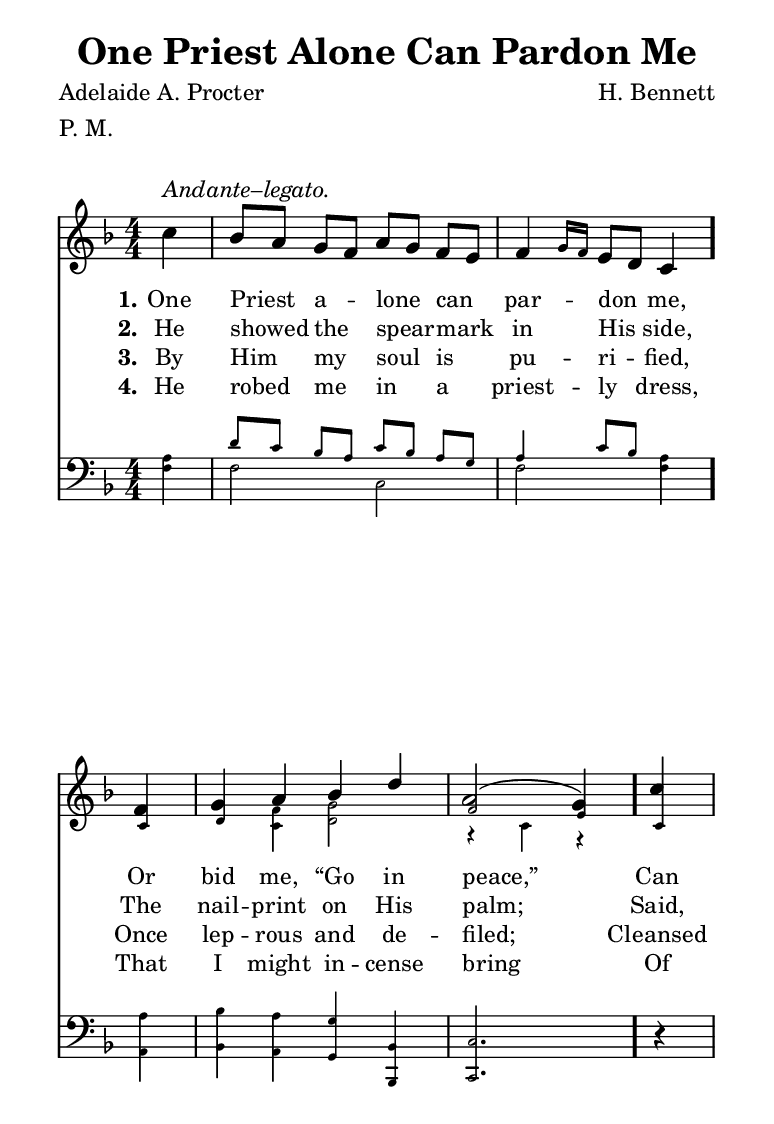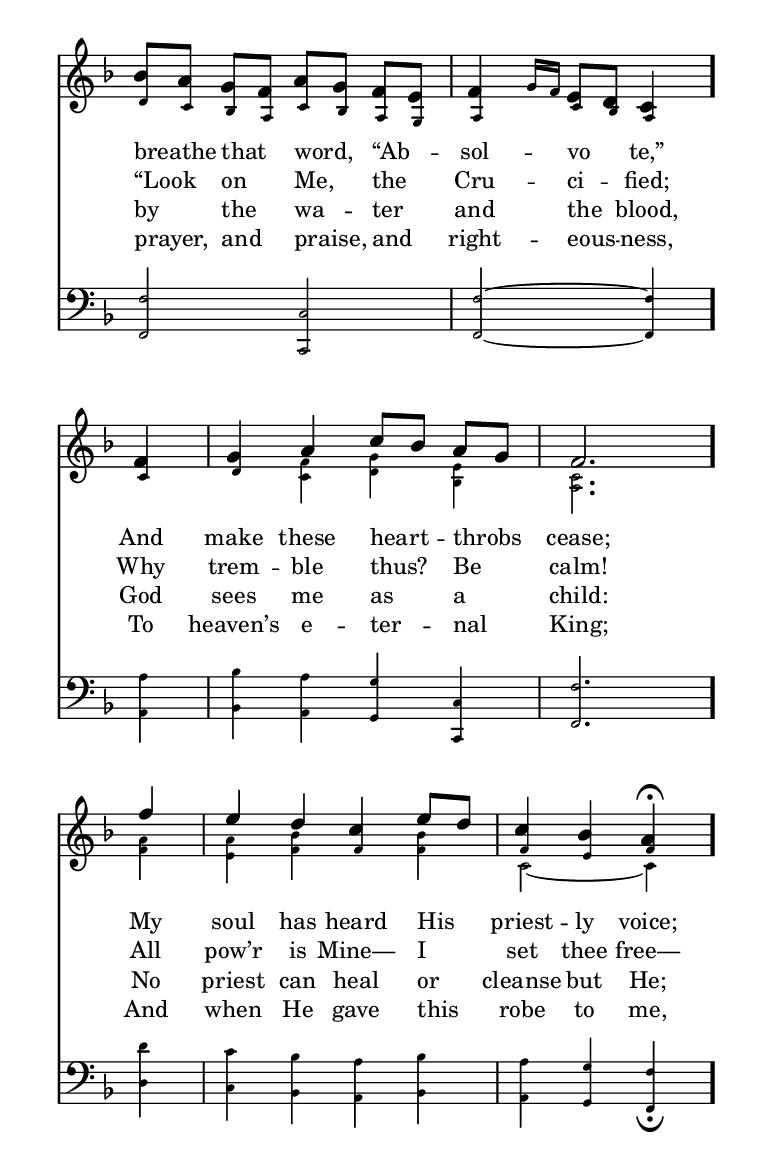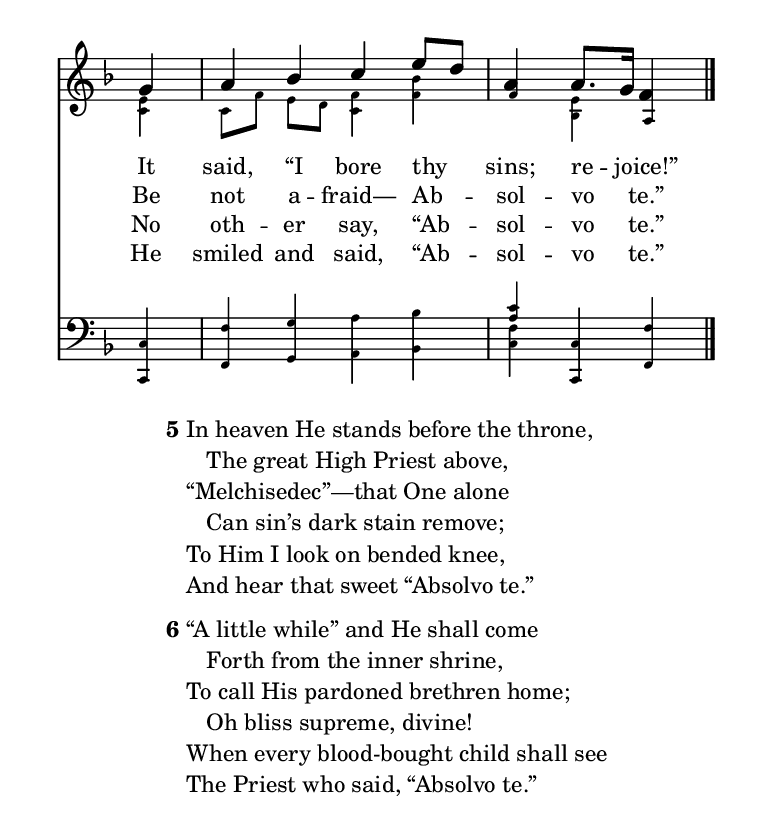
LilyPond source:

\include "common/global.ily"
\paper {
  \include "common/paper.ily"
}

\header{
  %gospel
  hymnnumber = "244"
  title = "One Priest Alone Can Pardon Me"
  tunename = ""
  meter = "P. M."
  poet = "Adelaide A. Procter" % see https://hymnary.org/text/one_priest_alone_can_pardon_me
  composer = "H. Bennett" % not found at hymnary.org
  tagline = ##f
}

ta = { \tempo 4=80 }
tb = { \tempo 4=40 }

global = {
  \include "common/overrides.ily"
  \override Staff.TimeSignature.style = #'numbered
  \time 4/4
  \override Score.MetronomeMark.transparent = ##t % hide all fermata changes too
  \ta
  \key f \major
  \partial 4
  \autoBeamOff
}

% The overabundant tweaks are a hurried workaround for undesired behaviours from \partcombine
notesSoprano = {
\global
\relative c'' {

  c4^\markup{\italic{Andante–legato.}} | bes8[ a] g[ f] a[ g] f[ e] | f4 \grace { g16[ f] } e8[ d] c4
  f4 | g a bes d | <a \tweak font-size #-4 f>2( <g \tweak font-size #-4 e>4)
  \eogbreak
  c4 | bes8[ a] g[ f] a[ g] f[ e] | f4 \grace { g16[ f] } e8[ d] c4
  f4 | g a c8[ bes] a[ g] | f2.
  \eogbreak
  f'4 | e d c e8[ d] | <c \tweak font-size #-4 f,>4 <bes \tweak font-size #-4 e,> \tb <a \tweak font-size #-4 f>\fermata \ta
  g4 | a bes c e8[ d] | a4 a8.[ g16] f4

  \bar "|."

}
}

notesAlto = {
\global
\override NoteHead.font-size = #-4
\relative e' {

  s4 | s1 | s2.
  \tweak font-size #-4 c4 | \tweak font-size #-4 d4 <\tweak font-size #-4 f \tweak font-size #-4 c>4 <\tweak font-size #-4 g \tweak font-size #-4 d>2 | \tweak font-size #-4 r4 \tweak font-size #-4 c, \tweak font-size #-4 r % original has d2
  \tweak font-size #-4 c4 | \tweak font-size #-4 d8[ \tweak font-size #-4 c] \tweak font-size #-4 bes[ \tweak font-size #-4 a] \tweak font-size #-4 c[ \tweak font-size #-4 bes] \tweak font-size #-4 a[ \tweak font-size #-4 g] | \tweak font-size #-4 a4 \tweak font-size #-4 c8[ \tweak font-size #-4 bes] \tweak font-size #-4 a4
  \tweak font-size #-4 c4 | \tweak font-size #-4 d4 <\tweak font-size #-4 f \tweak font-size #-4 c>4 <\tweak font-size #-4 g \tweak font-size #-4 d> <\tweak font-size #-4 e \tweak font-size #-4 bes> | <\tweak font-size #-4 c \tweak font-size #-4 a>2. % original has d2
  <\tweak font-size #-4 a' \tweak font-size #-4 f>4 | <\tweak font-size #-4 a \tweak font-size #-4 e> <\tweak font-size #-4 bes \tweak font-size #-4 f> \tweak font-size #-4 f <\tweak font-size #-4 bes \tweak font-size #-4 f> | \tweak font-size #-4 c,2 ~ \tweak font-size #-4 c4
  <\tweak font-size #-4 e \tweak font-size #-4 c>4 | \tweak font-size #-4 c8[ \tweak font-size #-4 f] \tweak font-size #-4 e[ \tweak font-size #-4 d] <\tweak font-size #-4 f \tweak font-size #-4 c>4 <\tweak font-size #-4 bes \tweak font-size #-4 f>4 | \tweak font-size #-4 f <\tweak font-size #-4 e \tweak font-size #-4 bes>4 \tweak font-size #-4 a,

}
}

notesTenor = {
\global
\override NoteHead.font-size = #-4
\relative a {

  a4 | \tweak font-size #-4 d8[ \tweak font-size #-4 c] \tweak font-size #-4 bes[ \tweak font-size #-4 a] \tweak font-size #-4 c[ \tweak font-size #-4 bes] \tweak font-size #-4 a[ \tweak font-size #-4 g] | \tweak font-size #-4 a4 \tweak font-size #-4 c8[ \tweak font-size #-4 bes] a4
  a4 | bes4 a g bes, | c2.
  r4 | f2 c | f2 ~ f4
  a4 | bes a g c, | f2.
  d'4 | c bes a bes | a g f
  c4 | f g a bes | <\tweak font-size #-4 c \tweak font-size #-4 a> c, f

}
}

notesBass = {
\global
\override NoteHead.font-size = #-4
\relative f {

  f4 | \tweak font-size #-4 f2 \tweak font-size #-4 c | \tweak font-size #-4 f f4
  a,4 | bes a g bes, | c2.
  r4 | f2 c | f2 ~ f4
  a4 | bes a g c, | f2.
  d'4 | c bes a bes | a g f_\fermata
  c4 | f g a bes | <\tweak font-size #-4 f' \tweak font-size #-4 c> c, f

}
}

wordsA = \lyricmode {
\set stanza = "1."

One Priest a -- lone can par -- don me, \bar "."
Or bid me, “Go in peace,” \bar "."
Can breathe that word, “Ab -- sol -- vo te,” \bar "."
And make these heart -- throbs cease; \bar "."
My soul has heard His priest -- ly voice; \bar "."
It said, “I bore thy sins; re -- joice!” \bar "."

}

wordsB = \lyricmode {
\set stanza = "2."

He showed the spear -- mark in His side,
The nail -- print on His palm;
Said, “Look on Me, the Cru -- ci -- fied;
Why trem -- ble thus? Be calm!
All pow’r is Mine— I set thee free—
Be not a -- fraid— Ab -- sol -- vo te.”

}

wordsC = \lyricmode {
\set stanza = "3."

By Him my soul is pu -- ri -- fied,
Once lep -- rous and de -- filed;
Cleansed by the wa -- ter and the blood,
God sees me as a child:
No priest can heal or cleanse but He;
No oth -- er say, “Ab -- sol -- vo te.”

}

wordsD = \lyricmode {
\set stanza = "4."

He robed me in a priest -- ly dress,
That I might in -- cense bring
Of prayer, and praise, and right -- eous -- ness,
To heaven’s e -- ter -- nal King;
And when He gave this robe to me,
He smiled and said, “Ab -- sol -- vo te.”

}

wordsE = \markuplist {

\line { In heaven He stands before the throne, }
\line { { \hspace #2 } The great High Priest above, }
\line { “Melchisedec”—that One alone }
\line { { \hspace #2 } Can sin’s dark stain remove; }
\line { To Him I look on bended knee, }
\line { And hear that sweet “Absolvo te.” }

}

wordsF = \markuplist {

\line { “A little while” and He shall come }
\line { { \hspace #2 } Forth from the inner shrine, }
\line { To call His pardoned brethren home; }
\line { { \hspace #2 } Oh bliss supreme, divine! }
\line { When every blood-bought child shall see }
\line { The Priest who said, “Absolvo te.” }

}

\score {
  \context ChoirStaff <<
    \context Staff = upper <<
      \set Staff.autoBeaming = ##f
      \set ChoirStaff.systemStartDelimiter = #'SystemStartBar
      \set ChoirStaff.printPartCombineTexts = ##f
      \partcombine #'(2 . 11) \notesSoprano \notesAlto
      \context NullVoice = sopranos { \voiceOne << \notesSoprano >> }
      \context Lyrics = one   \lyricsto sopranos \wordsA
      \context Lyrics = two   \lyricsto sopranos \wordsB
      \context Lyrics = three \lyricsto sopranos \wordsC
      \context Lyrics = four  \lyricsto sopranos \wordsD
    >>
    \context Staff = men <<
      \set Staff.autoBeaming = ##f
      \clef bass
      \set ChoirStaff.printPartCombineTexts = ##f
      \partcombine #'(2 . 11) \notesTenor \notesBass
    >>
  >>
  \layout {
    \include "common/layout.ily"
  }
  #(cond ((ly:get-option 'eog-midi-permitted) #{ \midi{
    \include "common/midi.ily"
  } #}))
}

\markup { \fill-line { \vcenter \column {
  \vspace #1
  \line{ \bold 5 \column { \wordsE } } \combine \null \vspace #0.4
  \line{ \bold 6 \column { \wordsF } }
} } }

\version "2.19.49"  % necessary for upgrading to future LilyPond versions.

% vi:set et ts=2 sw=2 ai nocindent syntax=lilypond:
